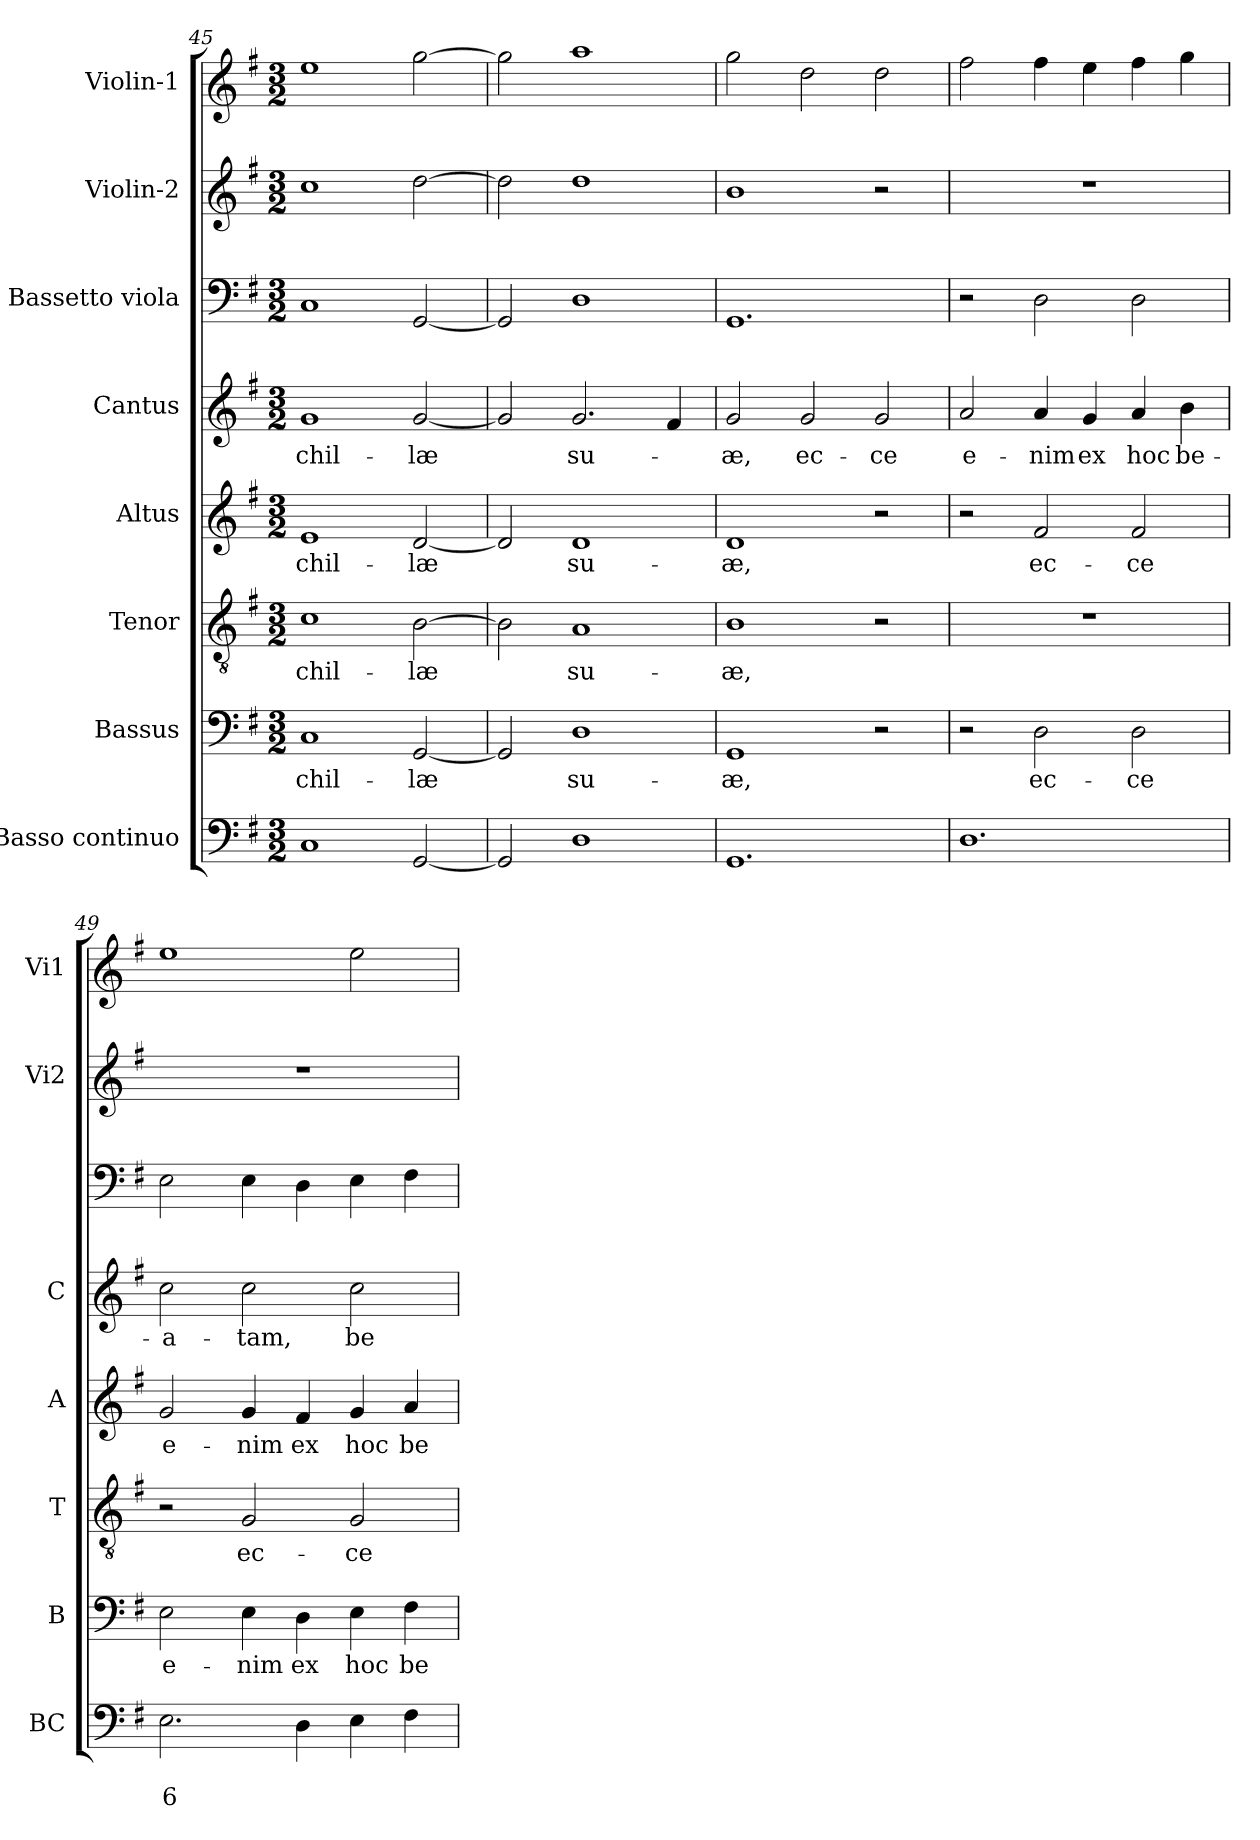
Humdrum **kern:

**kern	**text	**text	**kern	**text	**kern	**text	**kern	**text	**kern	**text	**kern	**kern	**kern
*part8	*part8	*part8	*part7	*part7	*part6	*part6	*part5	*part5	*part4	*part4	*part3	*part2	*part1
*staff8	*staff8	*staff8	*staff7	*staff7	*staff6	*staff6	*staff5	*staff5	*staff4	*staff4	*staff3	*staff2	*staff1
*I"Basso continuo	*	*	*I"Bassus	*	*I"Tenor	*	*I"Altus	*	*I"Cantus	*	*I"Bassetto viola	*I"Violin-2	*I"Violin-1
*I'BC	*	*	*I'B	*	*I'T	*	*I'A	*	*I'C	*	*	*I'Vi2	*I'Vi1
!!LO:LB:g=z
*clefF4	*	*	*clefF4	*	*clefGv2	*	*clefG2	*	*clefG2	*	*clefF4	*clefG2	*clefG2
*k[f#]	*	*	*k[f#]	*	*k[f#]	*	*k[f#]	*	*k[f#]	*	*k[f#]	*k[f#]	*k[f#]
*G:	*	*	*G:	*	*G:	*	*G:	*	*G:	*	*G:	*G:	*G:
*M3/2	*	*	*M3/2	*	*M3/2	*	*M3/2	*	*M3/2	*	*M3/2	*M3/2	*M3/2
=45	=45	=45	=45	=45	=45	=45	=45	=45	=45	=45	=45	=45	=45
!	!	!	!	!LO:LY:b	!	!LO:LY:b	!	!LO:LY:b	!	!LO:LY:b	!	!	!
1C	.	.	1C	-chil-	1c	-chil-	1e	-chil-	1g	-chil-	1C	1cc	1ee
!	!	!	!	!LO:LY:b	!	!LO:LY:b	!	!LO:LY:b	!	!LO:LY:b	!	!	!
[2GG/	.	.	[2GG/	-læ	[2B\	-læ	[2d/	-læ	[2g/	-læ	[2GG/	[2dd\	[2gg\
=46	=46	=46	=46	=46	=46	=46	=46	=46	=46	=46	=46	=46	=46
2GG/]	.	.	2GG/]	.	2B\]	.	2d/]	.	2g/]	.	2GG/]	2dd\]	2gg\]
!	!	!	!	!LO:LY:b	!	!LO:LY:b	!	!LO:LY:b	!	!LO:LY:b	!	!	!
1D	.	.	1D	su-	1A	su-	1d	su-	2.g/	su-	1D	1dd	1aa
.	.	.	.	.	.	.	.	.	4f#/	.	.	.	.
=47	=47	=47	=47	=47	=47	=47	=47	=47	=47	=47	=47	=47	=47
!	!	!	!	!LO:LY:b	!	!LO:LY:b	!	!LO:LY:b	!	!LO:LY:b	!	!	!
1.GG	.	.	1GG	-æ,	1B	-æ,	1d	-æ,	2g/	-æ,	1.GG	1b	2gg\
!	!	!	!	!	!	!	!	!	!	!LO:LY:b	!	!	!
.	.	.	.	.	.	.	.	.	2g/	ec-	.	.	2dd\
!	!	!	!	!	!	!	!	!	!	!LO:LY:b	!	!	!
.	.	.	2r	.	2r	.	2r	.	2g/	-ce	.	2r	2dd\
=48	=48	=48	=48	=48	=48	=48	=48	=48	=48	=48	=48	=48	=48
!	!	!	!	!	!	!	!	!	!	!LO:LY:b	!	!	!
1.D	.	.	2r	.	1.r	.	2r	.	2a/	e-	2r	1.r	2ff#\
!	!	!	!	!LO:LY:b	!	!	!	!LO:LY:b	!	!LO:LY:b	!	!	!
.	.	.	2D\	ec-	.	.	2f#/	ec-	4a/	-nim	2D\	.	4ff#\
!	!	!	!	!	!	!	!	!	!	!LO:LY:b	!	!	!
.	.	.	.	.	.	.	.	.	4g/	ex	.	.	4ee\
!	!	!	!	!LO:LY:b	!	!	!	!LO:LY:b	!	!LO:LY:b	!	!	!
.	.	.	2D\	-ce	.	.	2f#/	-ce	4a/	hoc	2D\	.	4ff#\
!	!	!	!	!	!	!	!	!	!	!LO:LY:b	!	!	!
.	.	.	.	.	.	.	.	.	4b\	be-	.	.	4gg\
=49	=49	=49	=49	=49	=49	=49	=49	=49	=49	=49	=49	=49	=49
!	!	!LO:LY:b	!	!LO:LY:b	!	!	!	!LO:LY:b	!	!LO:LY:b	!	!	!
2.E\	.	6	2E\	e-	2r	.	2g/	e-	2cc\	-a-	2E\	1.r	1ee
!	!	!	!	!LO:LY:b	!	!LO:LY:b	!	!LO:LY:b	!	!LO:LY:b	!	!	!
.	.	.	4E\	-nim	2G/	ec-	4g/	-nim	2cc\	-tam,	4E\	.	.
!	!	!	!	!LO:LY:b	!	!	!	!LO:LY:b	!	!	!	!	!
4D\	.	.	4D\	ex	.	.	4f#/	ex	.	.	4D\	.	.
!	!	!	!	!LO:LY:b	!	!LO:LY:b	!	!LO:LY:b	!	!LO:LY:b	!	!	!
4E\	.	.	4E\	hoc	2G/	-ce	4g/	hoc	2cc\	be-	4E\	.	2ee\
!	!	!	!	!LO:LY:b	!	!	!	!LO:LY:b	!	!	!	!	!
4F#\	.	.	4F#\	be-	.	.	4a/	be-	.	.	4F#\	.	.
=	=	=	=	=	=	=	=	=	=	=	=	=	=
*-	*-	*-	*-	*-	*-	*-	*-	*-	*-	*-	*-	*-	*-
